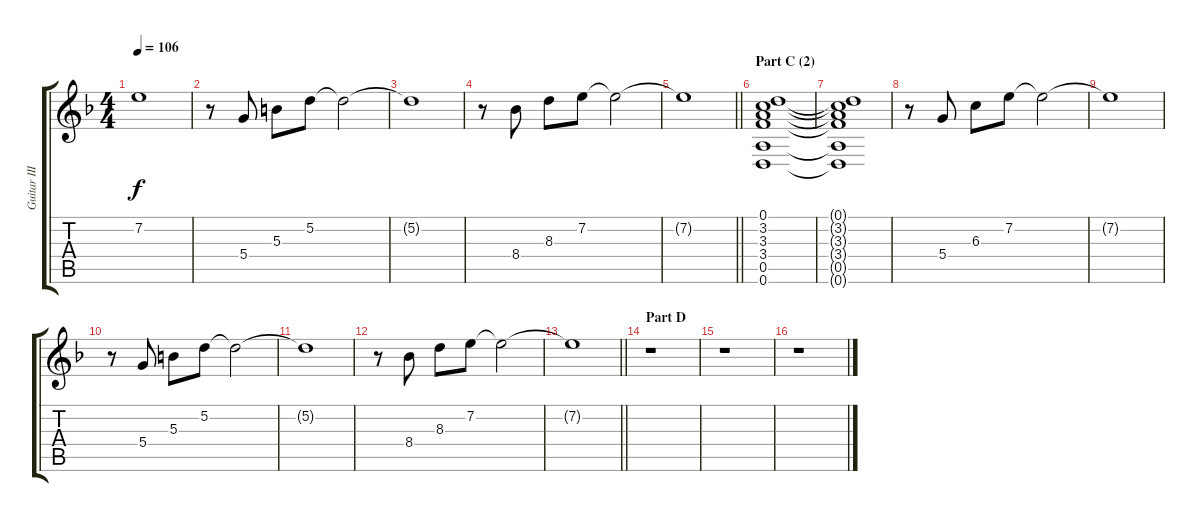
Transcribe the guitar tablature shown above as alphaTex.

\track ("Guitar III (Inoran)" "Guitar III") {instrument distortionguitar}
\staff {score tabs}
\tuning (D4 A3 Gb3 D3 A2 D2) {hide}
\ts (4 4)
\tempo 106
\clef g2
\ks f
7.2{t}.1{dy f} |
r.8 5.4.8 5.3.8 5.2.8 5.2{t}.2 |
5.2{t}.1 |
r.8 8.4.8 8.3.8 7.2.8 7.2{t}.2 |
\barLineRight lightlight
7.2{t}.1 |
\section ("" "Part C (2)")
(0.1 3.2 3.3 3.4 0.5 0.6).1 |
(0.1{t} 3.2{t} 3.3{t} 3.4{t} 0.5{t} 0.6{t}).1 |
r.8 5.4.8 6.3.8 7.2.8 7.2{t}.2 |
7.2{t}.1 |
r.8 5.4.8 5.3.8 5.2.8 5.2{t}.2 |
5.2{t}.1 |
r.8 8.4.8 8.3.8 7.2.8 7.2{t}.2 |
\barLineRight lightlight
7.2{t}.1 |
\section ("" "Part D")
r.1 |
r.1 |
r.1
